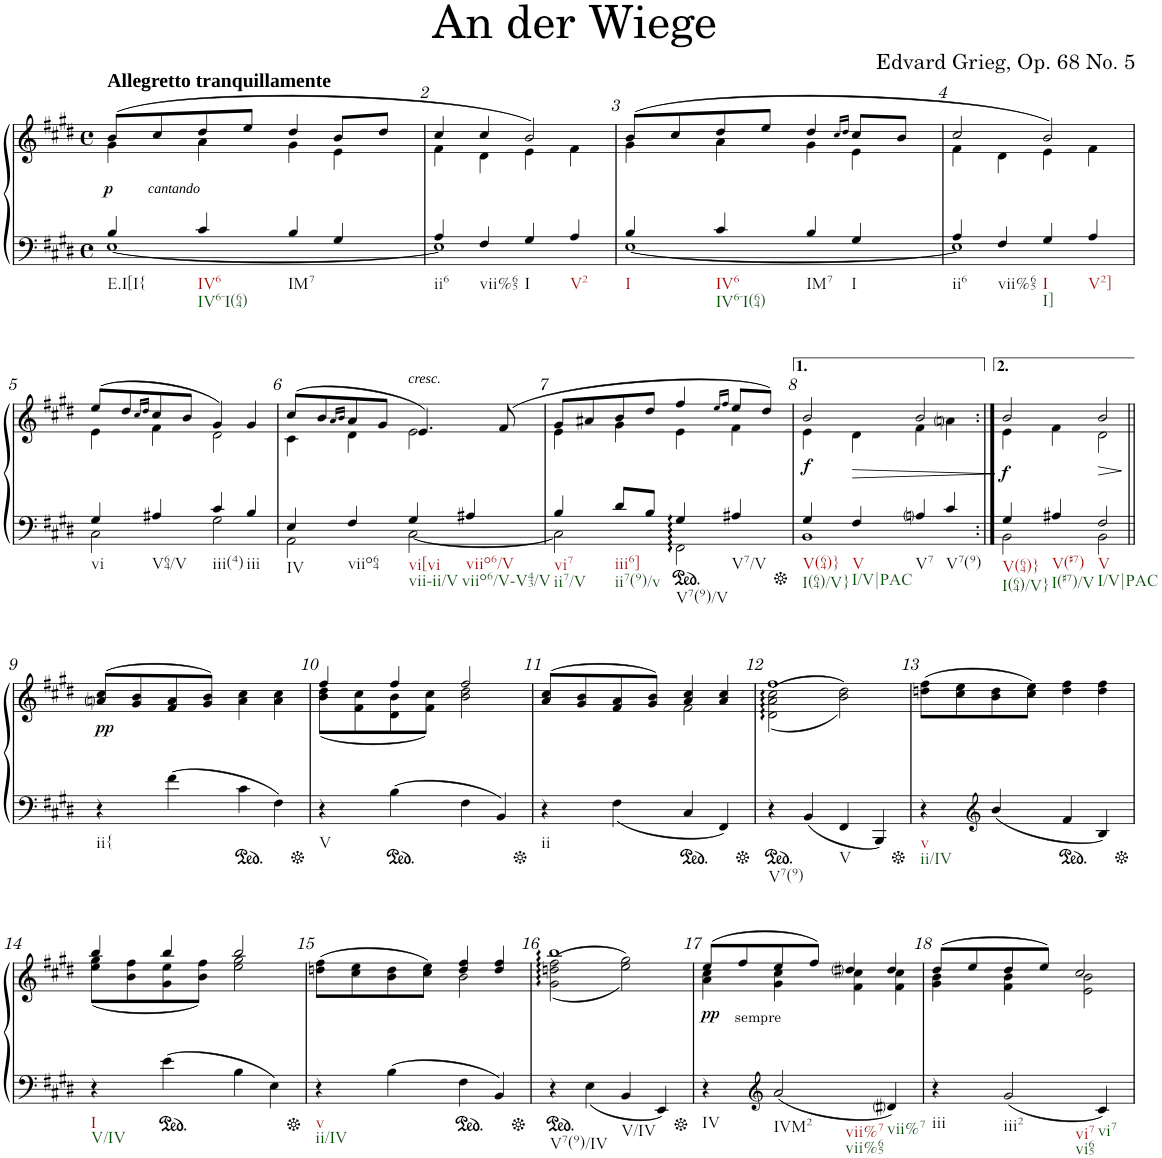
**kern	**kern	**dynam
*part1	*part1	*part1
*staff2	*staff1	*staff1/2
*I"Midi_1	*	*
*clefF4	*clefG2	*
*k[f#c#g#d#]	*k[f#c#g#d#]	*
*E:	*E:	*
*M4/4	*M4/4	*
*met(c)	*met(c)	*
=1	=1	=1
*^	*^	*
!	!	!LO:TX:a:B:t=Allegretto tranquillamente	!	!
!LO:TX:b:t=E.I[I{	!	!	!	!
!	!	!	!	!LO:DY:b
4B/	[1E	(>8b/L	4g#\	p
!	!	!LO:TX:b:i:t=cantando	!	!
.	.	8cc#/	.	.
!LO:TX:b:t=IV6	!	!	!	!
!LO:TX:b:t=IV6-I(64)	!	!	!	!
4c#/	.	8dd#/	4a\	.
.	.	8ee/J	.	.
!LO:TX:b:t=IM7	!	!	!	!
4B/	.	4dd#/	4g#\	.
4G#/	.	8b/L	4e\	.
.	.	8dd#/J	.	.
=2	=2	=2	=2	=2
!LO:TX:b:t=ii6	!	!	!	!
4A/	1E]	4cc#/	4f#\	.
!LO:TX:b:t=vii%65	!	!	!	!
4F#/	.	4cc#/	4d#\	.
!LO:TX:b:t=I	!	!	!	!
4G#/	.	2b/)	4e\	.
!LO:TX:b:t=V2	!	!	!	!
4A/	.	.	4f#\	.
=3	=3	=3	=3	=3
!LO:TX:b:t=I	!	!	!	!
4B/	[1E	(>8b/L	4g#\	.
.	.	8cc#/	.	.
!LO:TX:b:t=IV6	!	!	!	!
!LO:TX:b:t=IV6-I(64)	!	!	!	!
4c#/	.	8dd#/	4a\	.
.	.	8ee/J	.	.
!LO:TX:b:t=IM7	!	!	!	!
4B/	.	4dd#/	4g#\	.
.	.	16qcc#/LL	.	.
.	.	16qdd#/JJ	.	.
!LO:TX:b:t=I	!	!	!	!
4G#/	.	8cc#/L	4e\	.
.	.	8b/J	.	.
=4	=4	=4	=4	=4
!LO:TX:b:t=ii6	!	!	!	!
4A/	1E]	2cc#/	4f#\	.
!LO:TX:b:t=vii%65	!	!	!	!
4F#/	.	.	4d#\	.
!LO:TX:b:t=I	!	!	!	!
!LO:TX:b:t=I]	!	!	!	!
4G#/	.	2b/)	4e\	.
!LO:TX:b:t=V2]	!	!	!	!
4A/	.	.	4f#\	.
!!LO:LB:g=z	!!
=5	=5	=5	=5	=5
!LO:TX:b:t=vi	!	!	!	!
4G#/	2C#\	(>8ee/L	4e\	.
.	.	8dd#/	.	.
.	.	16qcc#/LL	.	.
.	.	16qdd#/JJ	.	.
!LO:TX:b:t=V64/V	!	!	!	!
4A#X/	.	8cc#/	4f#\	.
.	.	8b/J	.	.
!LO:TX:b:t=iii(4)	!	!	!	!
4c#/	2G#\	4g#/)	2d#\	.
!LO:TX:b:t=iii	!	!	!	!
4B/	.	4g#/	.	.
=6	=6	=6	=6	=6
!LO:TX:b:t=IV	!	!	!	!
4E/	2AA\	(>8cc#/L	4c#\	.
.	.	8b/	.	.
.	.	16qa/LL	.	.
.	.	16qb/JJ	.	.
!LO:TX:b:t=viio64	!	!	!	!
4F#/	.	8a/	4d#\	.
.	.	8g#/J	.	.
!	!	!LO:TX:a:i:t=cresc.	!	!
!LO:TX:b:t=vi[vi	!	!	!	!
!LO:TX:b:t=vii-ii/V	!	!	!	!
4G#/	[2C#\	4.e/)	2e\	.
!LO:TX:b:t=viio6/V	!	!	!	!
!LO:TX:b:t=viio6/V-V43/V	!	!	!	!
4A#X/	.	.	.	.
.	.	(>8f#/	.	.
=7	=7	=7	=7	=7
!LO:TX:b:t=vi7	!	!	!	!
!LO:TX:b:t=ii7/V	!	!	!	!
4B/	2C#\]	8g#/L	4e\	.
.	.	8a#X/	.	.
!LO:TX:b:t=iii6]	!	!	!	!
!LO:TX:b:t=ii7(9)/v	!	!	!	!
8d#/L	.	8b/	4g#\	.
8B/J	.	8dd#/J	.	.
!LO:TX:b:t=V7(9)/V	!	!	!	!
4G#/	2FF#\	4ff#/	4e\	.
.	.	16qee/LL	.	.
.	.	16qff#/JJ	.	.
!LO:TX:b:t=V7/V	!	!	!	!
4A#X/	.	8ee/L	4f#\	.
.	.	8dd#/J)	.	.
=8	=8	=8	=8	=8
!LO:TX:b:t=V(64)}	!	!	!	!
!LO:TX:b:t=I(64)/V}	!	!	!	!
!	!	!	!	!LO:DY:b
4G#/	1BB	2b/	4e\	f
!LO:TX:b:t=V	!	!	!	!
!LO:TX:b:t=I/V|PAC	!	!	!	!
!	!	!	!	!LO:HP:b
4F#/	.	.	4d#\	>
!LO:TX:b:t=V7	!	!	!	!
4Ani/	.	2b/	4f#\	.
!LO:TX:b:t=V7(9)	!	!	!	!
4c#/	.	.	4ani\	.
=8X1:|!	=8X1:|!	=8X1:|!	=8X1:|!	=8X1:|!
!LO:TX:b:t=V(64)}	!	!	!	!
!LO:TX:b:t=I(64)/V}	!	!	!	!
!	!	!	!	!LO:DY:b
4G#/	2BB\	2b/	4e\	f
!LO:TX:b:t=V(#7)	!	!	!	!
!LO:TX:b:t=I(#7)/V	!	!	!	!
4A#X/	.	.	4f#\	.
!LO:TX:b:t=V	!	!	!	!
!LO:TX:b:t=I/V|PAC	!	!	!	!
2F#/	2BB\	2b/	2d#\	.
*v	*v	*	*	*
*	*v	*v	*
.	.	]
!!LO:LB:g=z
=9||	=9||	=9||
!LO:TX:b:t=ii{	!	!
!	!	!LO:DY:b
4r	(>8ani/ 8cc#/L	pp
.	8g#/ 8b/	.
4f#\	8f#/ 8a/	.
.	8g#/ 8b/J)	.
4c#\	4a\ 4cc#\	.
4F#\	4a\ 4cc#\	.
=10	=10	=10
*	*^	*
!LO:TX:b:t=V	!	!	!
4r	4ff#/	(<8b\ 8dd#\L	.
.	.	8f#\ 8cc#\	.
4B\	4ff#/	8d#\ 8b\	.
.	.	8f#\ 8cc#\J)	.
4F#\	2ff#/	2b\ 2dd#\	.
4BB/	.	.	.
=11	=11	=11	=11
!LO:TX:b:t=ii	!	!	!
4r	(>8a/ 8cc#/L	2ryy	.
.	8g#/ 8b/	.	.
4F#\	8f#/ 8a/	.	.
.	8g#/ 8b/J)	.	.
4C#/	4a/ 4cc#/	2f#\	.
4FF#/	4a/ 4cc#/	.	.
=12	=12	=12	=12
!LO:TX:b:t=V7(9)	!	!	!
4r	1ff#	(>(<2d#\ 2a\ 2cc#\	.
4BB/	.	.	.
!LO:TX:b:t=V	!	!	!
4FF#/	.	2b\ 2dd#\))	.
4BBB/	.	.	.
*	*v	*v	*
=13	=13	=13
!LO:TX:b:t=v	!	!
!LO:TX:b:t=ii/IV	!	!
4r	(>8ddn\ 8ff#\L	.
.	8cc#\ 8ee\	.
*clefG2	*	*
4b/	8b\ 8dd\	.
.	8cc#\ 8ee\J)	.
4f#/	4dd\ 4ff#\	.
4B/	4dd\ 4ff#\	.
!!LO:LB:g=z
=14	=14	=14
*	*^	*
!LO:TX:b:t=I	!	!	!
!LO:TX:b:t=V/IV	!	!	!
4r	4bb/	(<8ee\ 8gg#\L	.
.	.	8b\ 8ff#\	.
4e\	4bb/	8g#\ 8ee\	.
.	.	8b\ 8ff#\J)	.
4B\	2bb/	2ee\ 2gg#\	.
4E\	.	.	.
=15	=15	=15	=15
!LO:TX:b:t=v	!	!	!
!LO:TX:b:t=ii/IV	!	!	!
4r	(>8ddn\ 8ff#\L	2ryy	.
.	8cc#\ 8ee\	.	.
4B\	8b\ 8dd\	.	.
.	8cc#\ 8ee\J)	.	.
4F#\	4dd/ 4ff#/	2b\	.
4BB/	4dd/ 4ff#/	.	.
=16	=16	=16	=16
!LO:TX:b:t=V7(9)/IV	!	!	!
4r	1bb	(<(>2g#\ 2ddn\ 2ff#\	.
4E\	.	.	.
!LO:TX:b:t=V/IV	!	!	!
4BB/	.	2ee\ 2gg#\))	.
4EE/	.	.	.
=17	=17	=17	=17
!LO:TX:b:t=IV	!	!	!
!	!	!	!LO:DY:b
4r	(>8ee/L	4a\ 4cc#\	pp
!	!LO:TX:b:t=sempre	!	!
.	8ff#/	.	.
*clefG2	*	*	*
!LO:TX:b:t=IVM2	!	!	!
!LO:TX:b:t=vii%7	!	!	!
!LO:TX:b:t=vii%65	!	!	!
2a/	8ee/	4g#\ 4cc#\	.
.	8ff#/J)	.	.
.	4dd#i/	4f#\ 4cc#\	.
!LO:TX:b:t=vii%7	!	!	!
4d#i/	4dd#/	4f#\ 4cc#\	.
=18	=18	=18	=18
!LO:TX:b:t=iii	!	!	!
4r	(>8dd#/L	4g#\ 4b\	.
.	8ee/	.	.
!LO:TX:b:t=iii2	!	!	!
!LO:TX:b:t=vi7	!	!	!
!LO:TX:b:t=vi65	!	!	!
2g#/	8dd#/	4f#\ 4b\	.
.	8ee/J)	.	.
.	2cc#/	2e\ 2b\	.
!LO:TX:b:t=vi7	!	!	!
4c#/	.	.	.
*	*v	*v	*
=	=	=
*-	*-	*-
